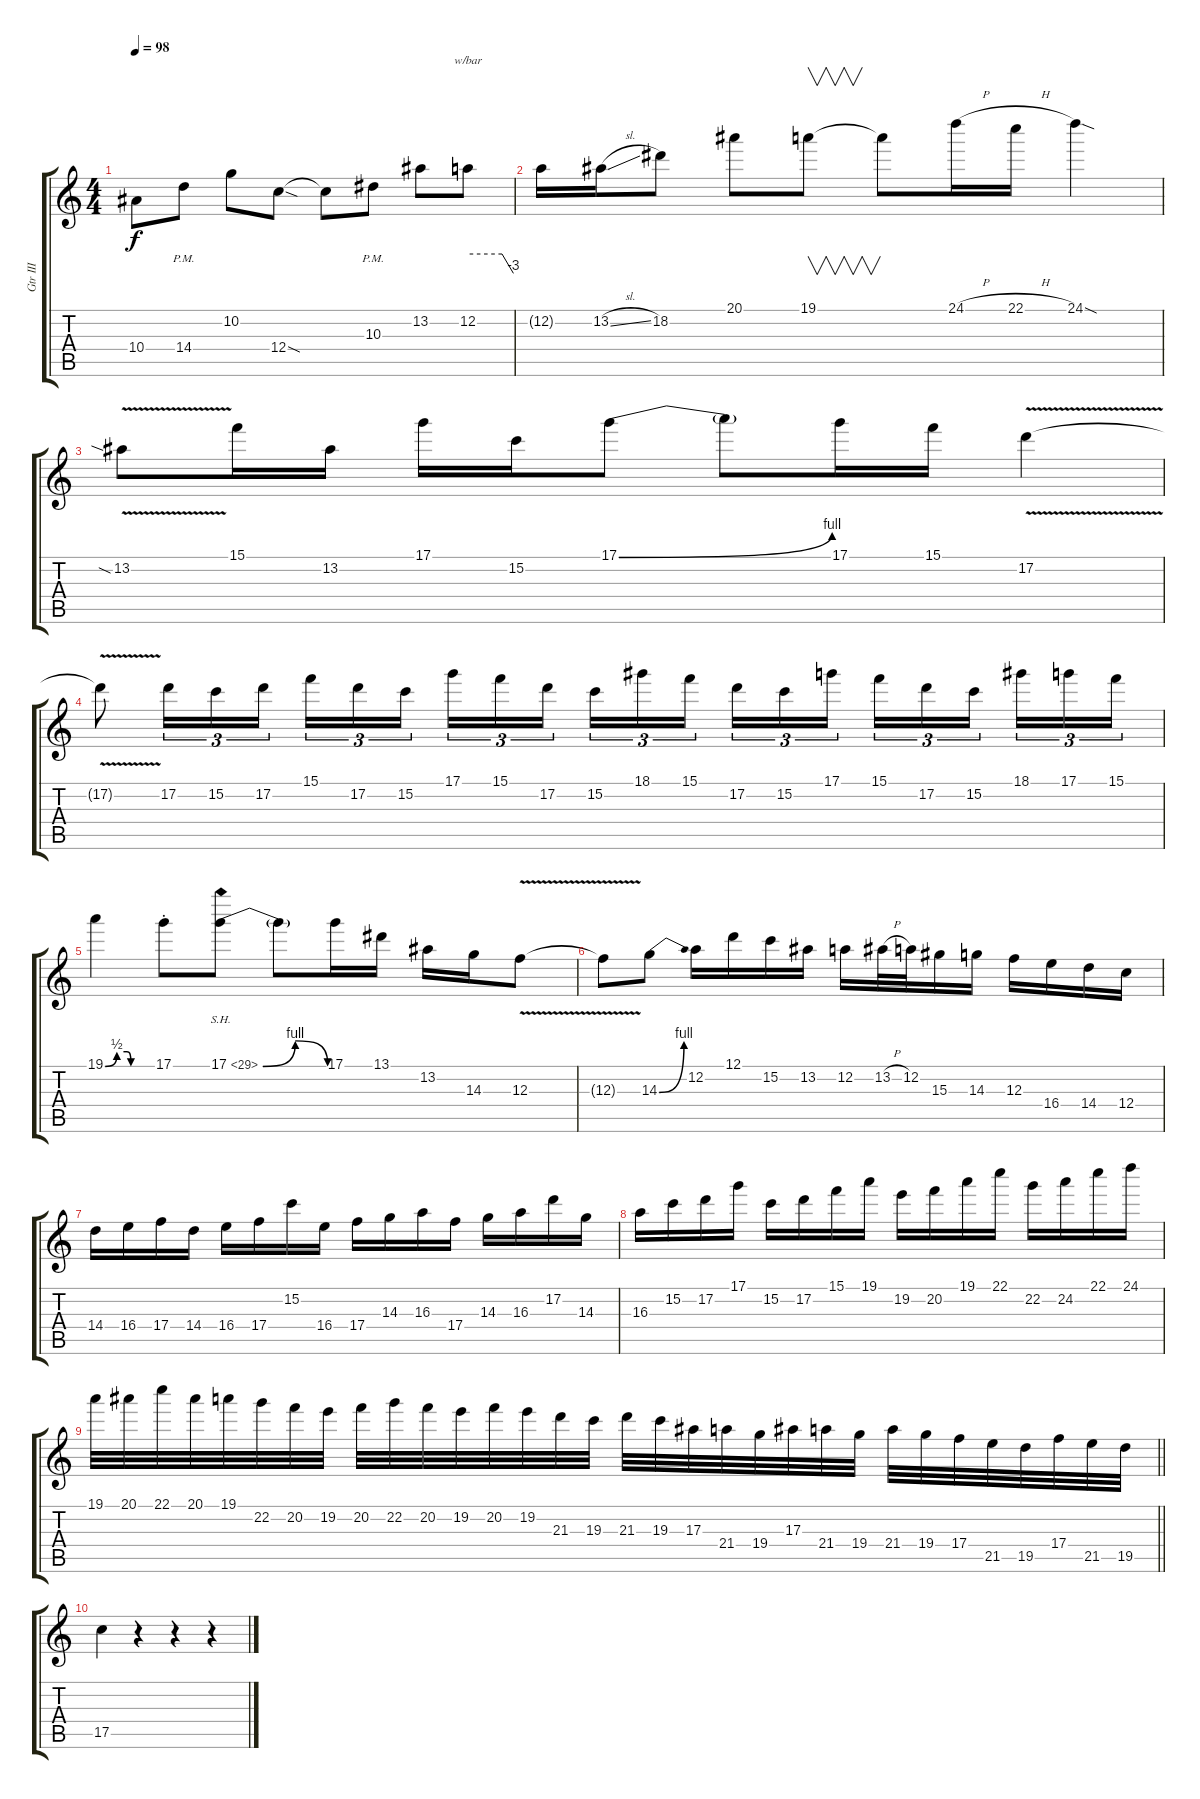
\track ("Gtr III" "Gtr III") {instrument overdrivenguitar}
\staff {score tabs}
\tuning (D4 A3 F3 C3 G2 C2) {hide}
\ts (4 4)
\tempo 98
\clef g2
\ks c
10.4.8{dy f} 14.4{pm}.8 10.2.8 12.4{sod}.8 12.4{t}.8 10.3{pm}.8 13.2.8 12.2.8{tbe (custom default 0 0 45 0 60 -12)} |
12.2{t}.16 13.2{sl}.16 18.2.8 20.1.8 19.1.8{v} 19.1{t}.8 24.1{h}.16 22.1{h}.16 24.1{sod}.4 |
13.2{v sia}.8 15.1.16 13.2.16 17.1.16 15.2.16 17.1{be (bend 0 0 60 4)}.8 17.1{t}.8 17.1.16 15.1.16 17.2{v}.4 |
17.2{t}.8 17.2.16{tu (3 2)} 15.2.16{tu (3 2)} 17.2.16{tu (3 2)} 15.1.16{tu (3 2)} 17.2.16{tu (3 2)} 15.2.16{tu (3 2) beam splitsecondary} 17.1.16{tu (3 2)} 15.1.16{tu (3 2)} 17.2.16{tu (3 2)} 15.2.16{tu (3 2)} 18.1.16{tu (3 2)} 15.1.16{tu (3 2) beam splitsecondary} 17.2.16{tu (3 2)} 15.2.16{tu (3 2)} 17.1.16{tu (3 2)} 15.1.16{tu (3 2)} 17.2.16{tu (3 2)} 15.2.16{tu (3 2) beam splitsecondary} 18.1.16{tu (3 2)} 17.1.16{tu (3 2)} 15.1.16{tu (3 2)} |
19.1{be (custom 0 0 15 2 28 2 33 0 60 0)}.4 17.1{st}.8 17.1{be (bendrelease 0 0 5 4 30 4 60 0) sh 12}.8 17.1{t}.8 17.1.16 13.1.16 13.2.16 14.3.16 12.3{v}.8 |
12.3{t}.8 14.3{be (bend 0 0 60 4)}.8 12.2.16 12.1.16 15.2.16 13.2.16 12.2.16 13.2{h}.32 12.2.32 15.3.16 14.3.16 12.3.16 16.4.16 14.4.16 12.4.16 |
14.4.16 16.4.16 17.4.16 14.4.16 16.4.16 17.4.16 15.2.16 16.4.16 17.4.16 14.3.16 16.3.16 17.4.16 14.3.16 16.3.16 17.2.16 14.3.16 |
16.3.16 15.2.16 17.2.16 17.1.16 15.2.16 17.2.16 15.1.16 19.1.16 19.2.16 20.2.16 19.1.16 22.1.16 22.2.16 24.2.16 22.1.16 24.1.16 |
\barLineRight lightlight
19.1.32 20.1.32 22.1.32 20.1.32 19.1.32 22.2.32 20.2.32 19.2.32 20.2.32 22.2.32 20.2.32 19.2.32 20.2.32 19.2.32 21.3.32 19.3.32 21.3.32 19.3.32 17.3.32 21.4.32 19.4.32 17.3.32 21.4.32 19.4.32 21.4.32 19.4.32 17.4.32 21.5.32 19.5.32 17.4.32 21.5.32 19.5.32 |
17.5.4 r.4 r.4 r.4
